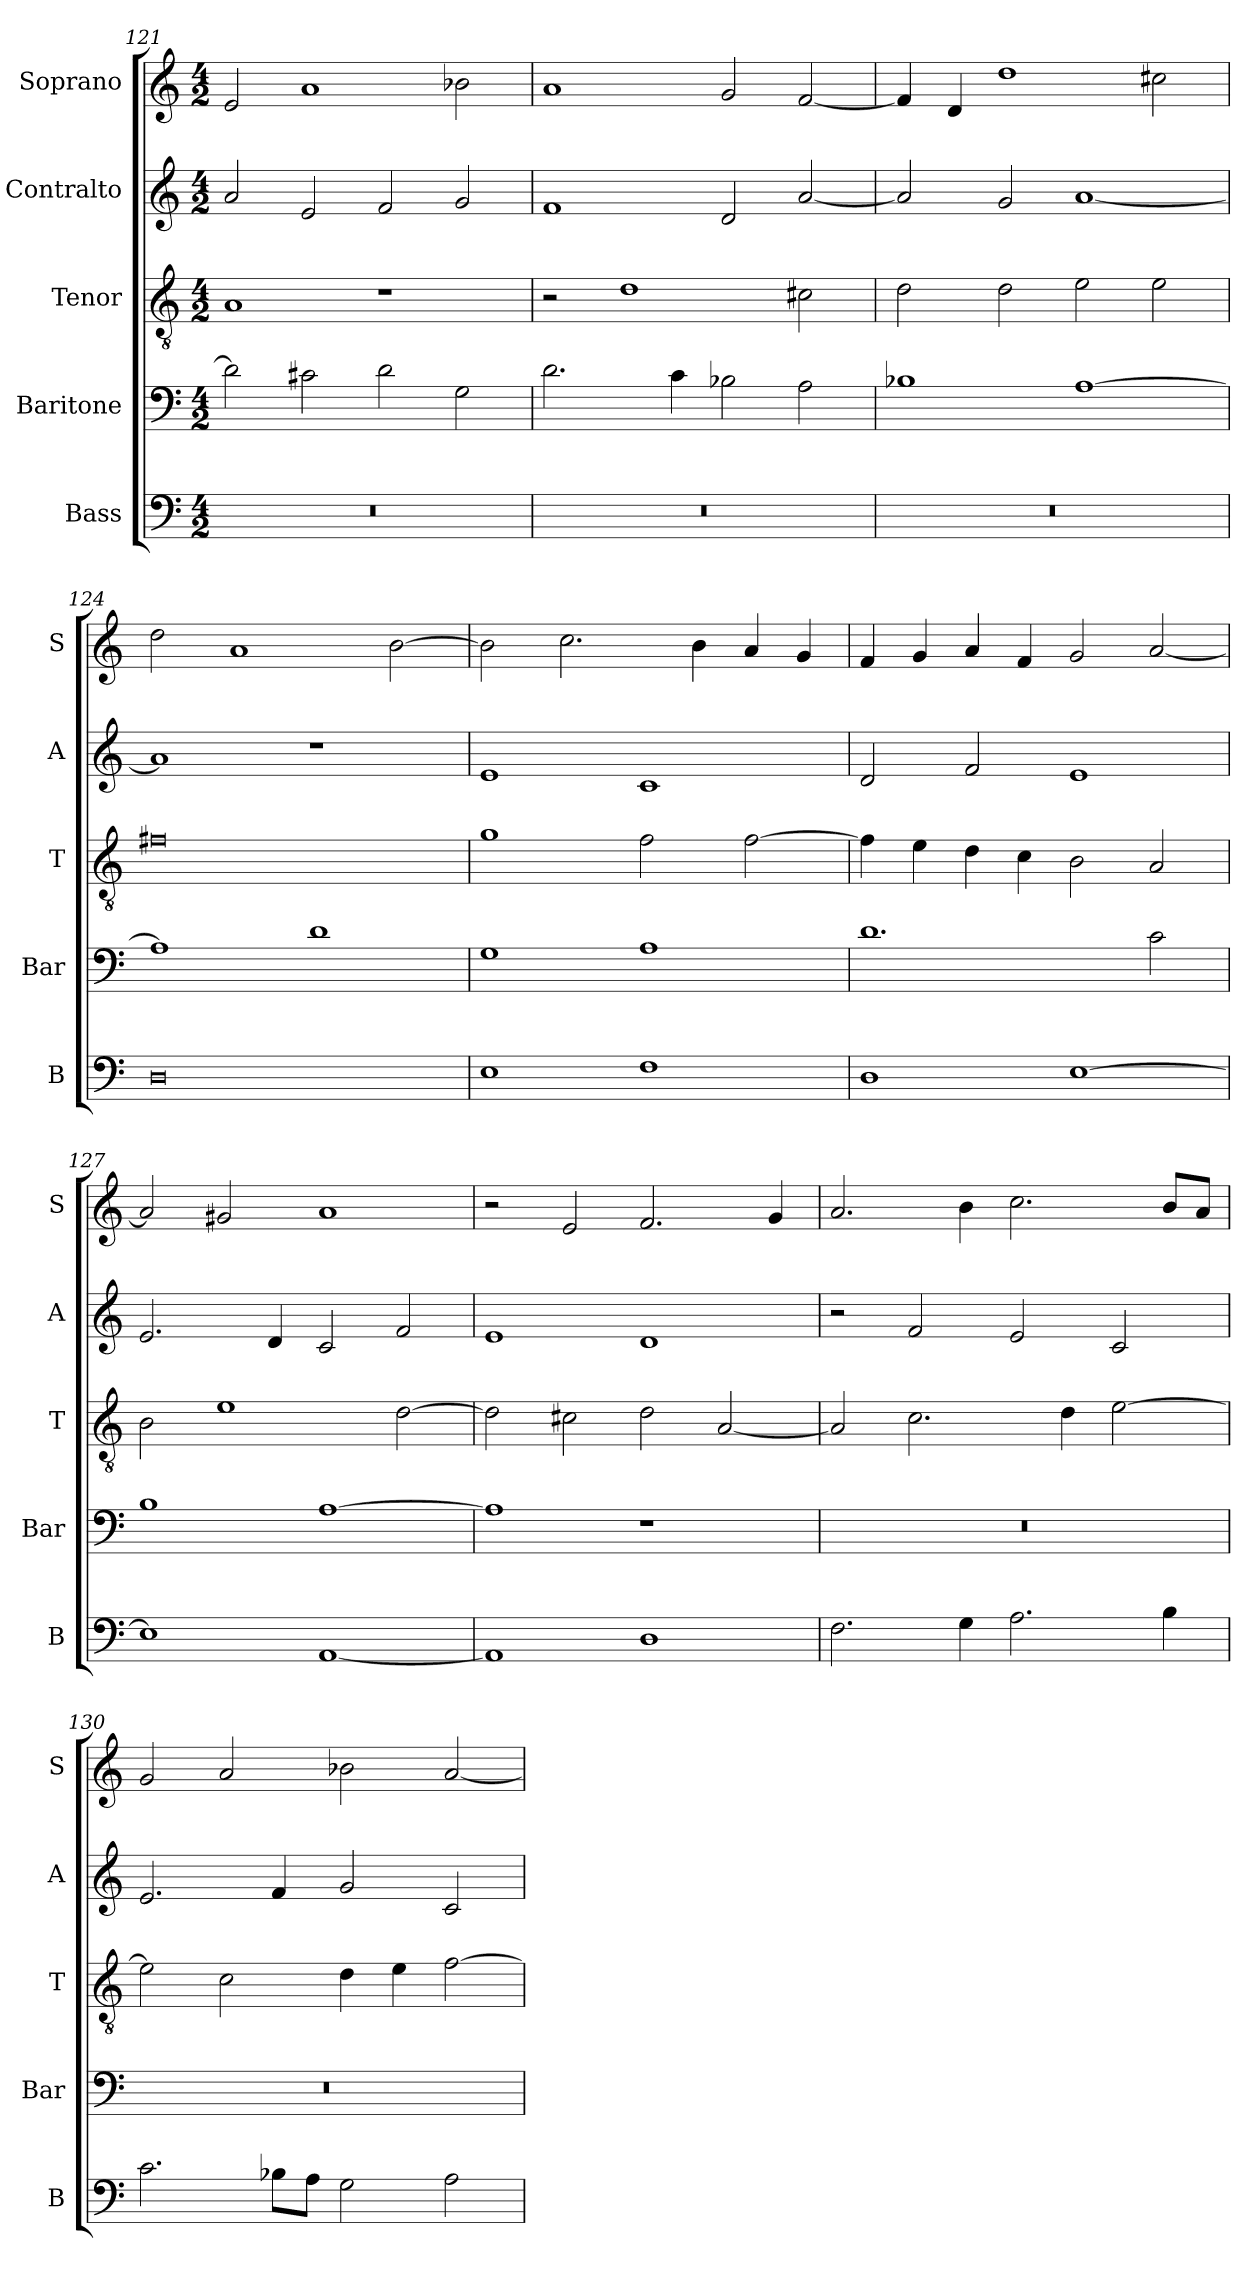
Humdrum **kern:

**kern	**kern	**kern	**kern	**kern
*part5	*part4	*part3	*part2	*part1
*staff5	*staff4	*staff3	*staff2	*staff1
*I"Bass	*I"Baritone	*I"Tenor	*I"Contralto	*I"Soprano
*I'B	*I'Bar	*I'T	*I'A	*I'S
*clefF4	*clefF4	*clefGv2	*clefG2	*clefG2
*k[]	*k[]	*k[]	*k[]	*k[]
*A:aeo	*A:aeo	*A:aeo	*A:aeo	*A:aeo
*M4/2	*M4/2	*M4/2	*M4/2	*M4/2
=121	=121	=121	=121	=121
0r	2d]	1A	2a	2e
.	2c#X	.	2e	1a
.	2d	1r	2f	.
.	2G	.	2g	2b-X
=122	=122	=122	=122	=122
0r	2.d	2r	1f	1a
.	.	1d	.	.
.	4c	.	.	.
.	2B-X	.	2d	2g
.	2A	2c#X	[2a	[2f
=123	=123	=123	=123	=123
0r	1B-X	2d	2a]	4f]
.	.	.	.	4d
.	.	2d	2g	1dd
.	[1A	2e	[1a	.
.	.	2e	.	2cc#X
=124	=124	=124	=124	=124
0D	1A]	0f#X	1a]	2dd
.	.	.	.	1a
.	1d	.	1r	.
.	.	.	.	[2b
=125	=125	=125	=125	=125
1E	1G	1g	1e	2b]
.	.	.	.	2.cc
1F	1A	2f	1c	.
.	.	.	.	4b
.	.	[2f	.	4a
.	.	.	.	4g
=126	=126	=126	=126	=126
1D	1.d	4f]	2d	4f
.	.	4e	.	4g
.	.	4d	2f	4a
.	.	4c	.	4f
[1E	.	2B	1e	2g
.	2c	2A	.	[2a
=127	=127	=127	=127	=127
1E]	1B	2B	2.e	2a]
.	.	1e	.	2g#X
.	.	.	4d	.
[1AA	[1A	.	2c	1a
.	.	[2d	2f	.
=128	=128	=128	=128	=128
1AA]	1A]	2d]	1e	2r
.	.	2c#X	.	2e
1D	1r	2d	1d	2.f
.	.	[2A	.	.
.	.	.	.	4g
=129	=129	=129	=129	=129
2.F	0r	2A]	2r	2.a
.	.	2.c	2f	.
4G	.	.	.	4b
2.A	.	.	2e	2.cc
.	.	4d	.	.
.	.	[2e	2c	.
4B	.	.	.	8b/L
.	.	.	.	8a/J
=130	=130	=130	=130	=130
2.c	0r	2e]	2.e	2g
.	.	2c	.	2a
8B-X\L	.	.	4f	.
8A\J	.	.	.	.
2G	.	4d	2g	2b-X
.	.	4e	.	.
2A	.	[2f	2c	[2a
=	=	=	=	=
*-	*-	*-	*-	*-
